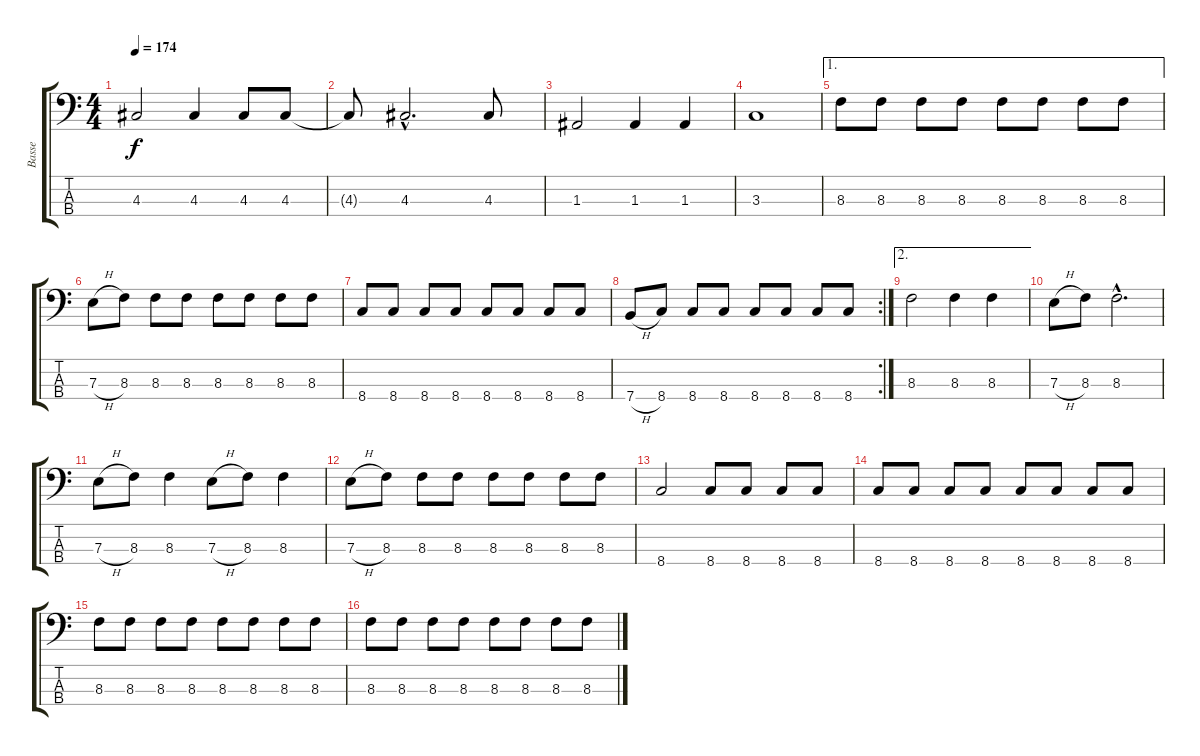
\track ("Basse" "Basse") {instrument electricbassfinger}
\staff {score tabs}
\tuning (G2 D2 A1 E1) {hide}
\ts (4 4)
\tempo 174
\clef f4
\ks c
4.3.2{dy f} 4.3.4 4.3.8 4.3.8 |
4.3{t}.8 4.3{hac}.2{d} 4.3.8 |
1.3.2 1.3.4 1.3.4 |
3.3.1 |
\ae 1
8.3.8 8.3.8 8.3.8 8.3.8 8.3.8 8.3.8 8.3.8 8.3.8 |
7.3{h}.8 8.3.8 8.3.8 8.3.8 8.3.8 8.3.8 8.3.8 8.3.8 |
8.4.8 8.4.8 8.4.8 8.4.8 8.4.8 8.4.8 8.4.8 8.4.8 |
\rc 2
7.4{h}.8 8.4.8 8.4.8 8.4.8 8.4.8 8.4.8 8.4.8 8.4.8 |
\ae 2
8.3.2 8.3.4 8.3.4 |
7.3{h}.8 8.3.8 8.3{hac}.2{d} |
7.3{h}.8 8.3.8 8.3.4 7.3{h}.8 8.3.8 8.3.4 |
7.3{h}.8 8.3.8 8.3.8 8.3.8 8.3.8 8.3.8 8.3.8 8.3.8 |
8.4.2 8.4.8 8.4.8 8.4.8 8.4.8 |
8.4.8 8.4.8 8.4.8 8.4.8 8.4.8 8.4.8 8.4.8 8.4.8 |
8.3.8 8.3.8 8.3.8 8.3.8 8.3.8 8.3.8 8.3.8 8.3.8 |
8.3.8 8.3.8 8.3.8 8.3.8 8.3.8 8.3.8 8.3.8 8.3.8
